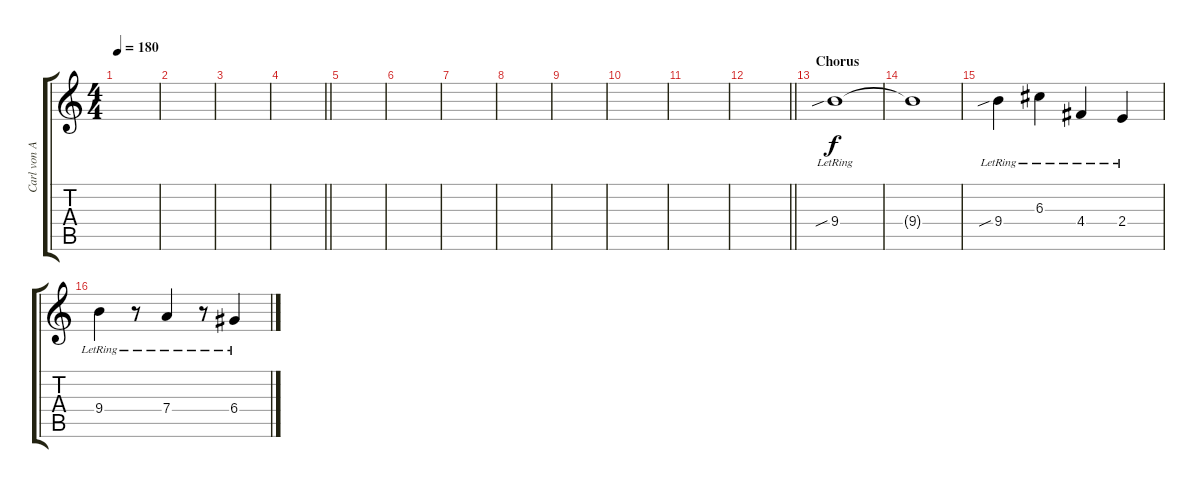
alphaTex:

\track ("Carl von Arbin - Lead Guitar" "Carl von A") {instrument electricguitarclean}
\staff {score tabs}
\tuning (E4 B3 G3 D3 A2 E2) {hide}
\ts (4 4)
\tempo 180
\clef g2
\ks c
|
|
|
\barLineRight lightlight
|
|
|
|
|
|
|
|
\barLineRight lightlight
|
\section ("" "Chorus")
9.4{sib lr}.1 |
9.4{t}.1 |
9.4{sib lr}.4 6.3{lr}.4 4.4{lr}.4 2.4{lr}.4 |
9.4{lr}.4 r.8 7.4{lr}.4 r.8 6.4{lr}.4
